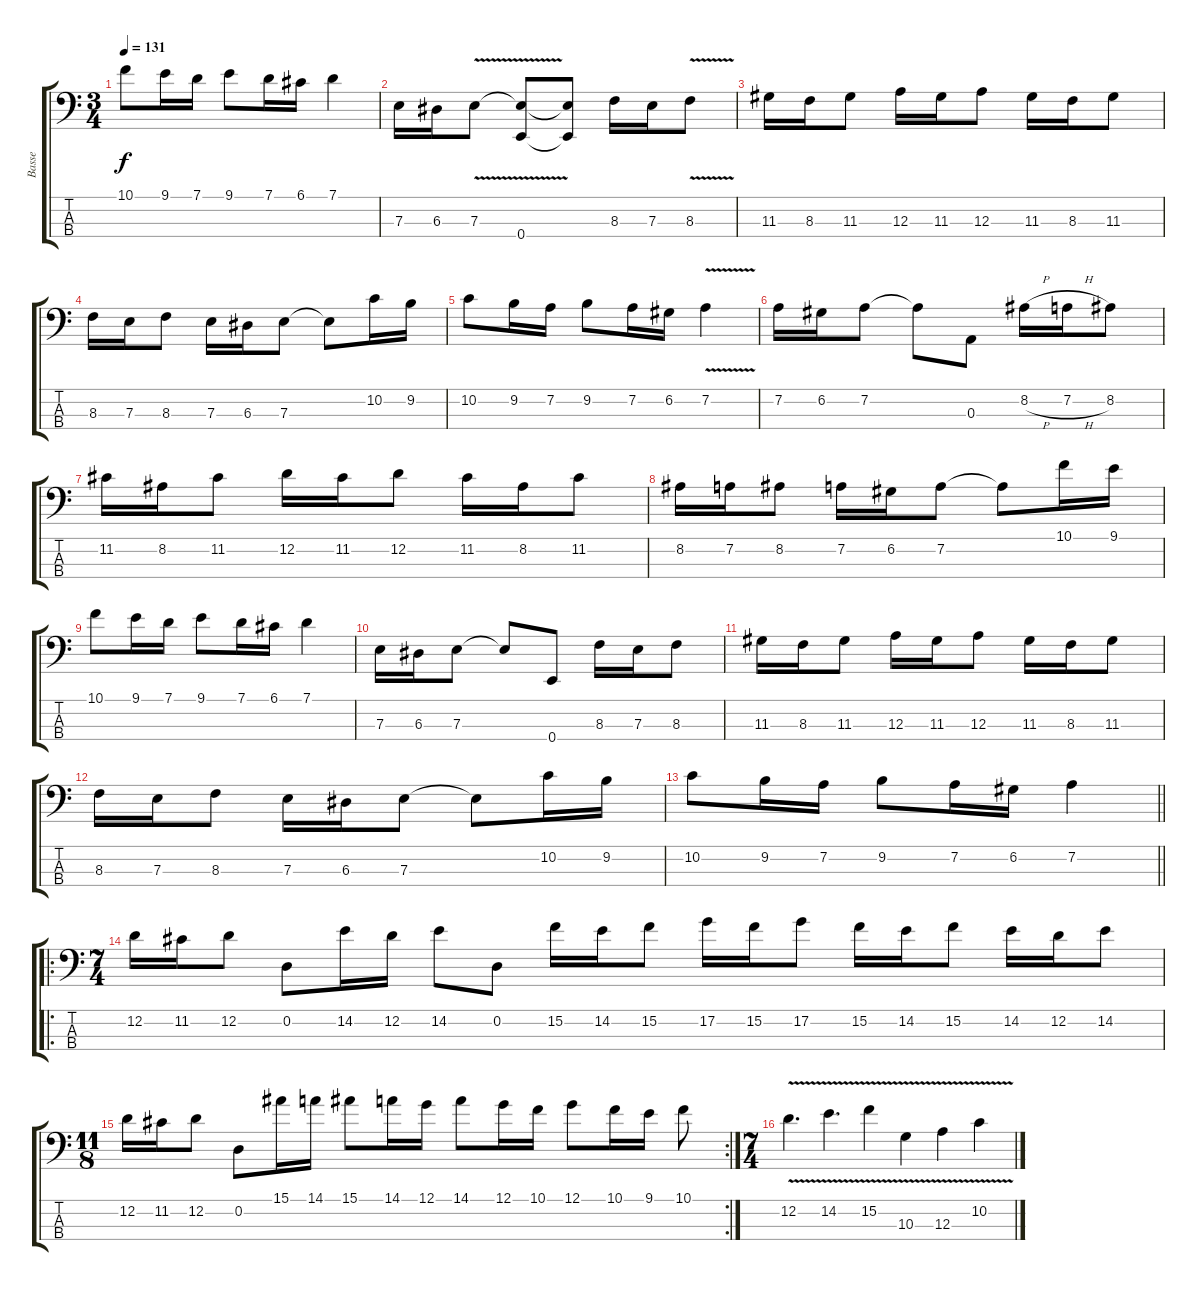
\track ("Basse" "Basse") {instrument electricbassfinger}
\staff {score tabs}
\tuning (G2 D2 A1 E1) {hide}
\ts (3 4)
\tempo 131
\clef f4
\ks c
10.1.8{dy f} 9.1.16 7.1.16 9.1.8 7.1.16 6.1.16 7.1.4 |
7.3.16 6.3.16 7.3{v}.8 (7.3{t} 0.4).8 (7.3{t} 0.4{t}).8 8.3.16 7.3.16 8.3{v}.8 |
11.3.16 8.3.16 11.3.8 12.3.16 11.3.16 12.3.8 11.3.16 8.3.16 11.3.8 |
8.3.16 7.3.16 8.3.8 7.3.16 6.3.16 7.3.8 7.3{t}.8 10.2.16 9.2.16 |
10.2.8 9.2.16 7.2.16 9.2.8 7.2.16 6.2.16 7.2{v}.4 |
7.2.16 6.2.16 7.2.8 7.2{t}.8 0.3.8 8.2{h}.16 7.2{h}.16 8.2.8 |
11.2.16 8.2.16 11.2.8 12.2.16 11.2.16 12.2.8 11.2.16 8.2.16 11.2.8 |
8.2.16 7.2.16 8.2.8 7.2.16 6.2.16 7.2.8 7.2{t}.8 10.1.16 9.1.16 |
10.1.8 9.1.16 7.1.16 9.1.8 7.1.16 6.1.16 7.1.4 |
7.3.16 6.3.16 7.3.8 7.3{t}.8 0.4.8 8.3.16 7.3.16 8.3.8 |
11.3.16 8.3.16 11.3.8 12.3.16 11.3.16 12.3.8 11.3.16 8.3.16 11.3.8 |
8.3.16 7.3.16 8.3.8 7.3.16 6.3.16 7.3.8 7.3{t}.8 10.2.16 9.2.16 |
\barLineRight lightlight
10.2.8 9.2.16 7.2.16 9.2.8 7.2.16 6.2.16 7.2.4 |
\ro
\ts (7 4)
12.2.16 11.2.16 12.2.8 0.2.8 14.2.16 12.2.16 14.2.8 0.2.8 15.2.16 14.2.16 15.2.8 17.2.16 15.2.16 17.2.8 15.2.16 14.2.16 15.2.8 14.2.16 12.2.16 14.2.8 |
\rc 2
\ts (11 8)
12.2.16 11.2.16 12.2.8 0.2.8 15.1.16 14.1.16 15.1.8 14.1.16 12.1.16 14.1.8 12.1.16 10.1.16 12.1.8 10.1.16 9.1.16 10.1.8 |
\ts (7 4)
12.2{v}.4{d} 14.2{v}.4{d} 15.2{v}.4 10.3{v}.4 12.3{v}.4 10.2{v}.4
